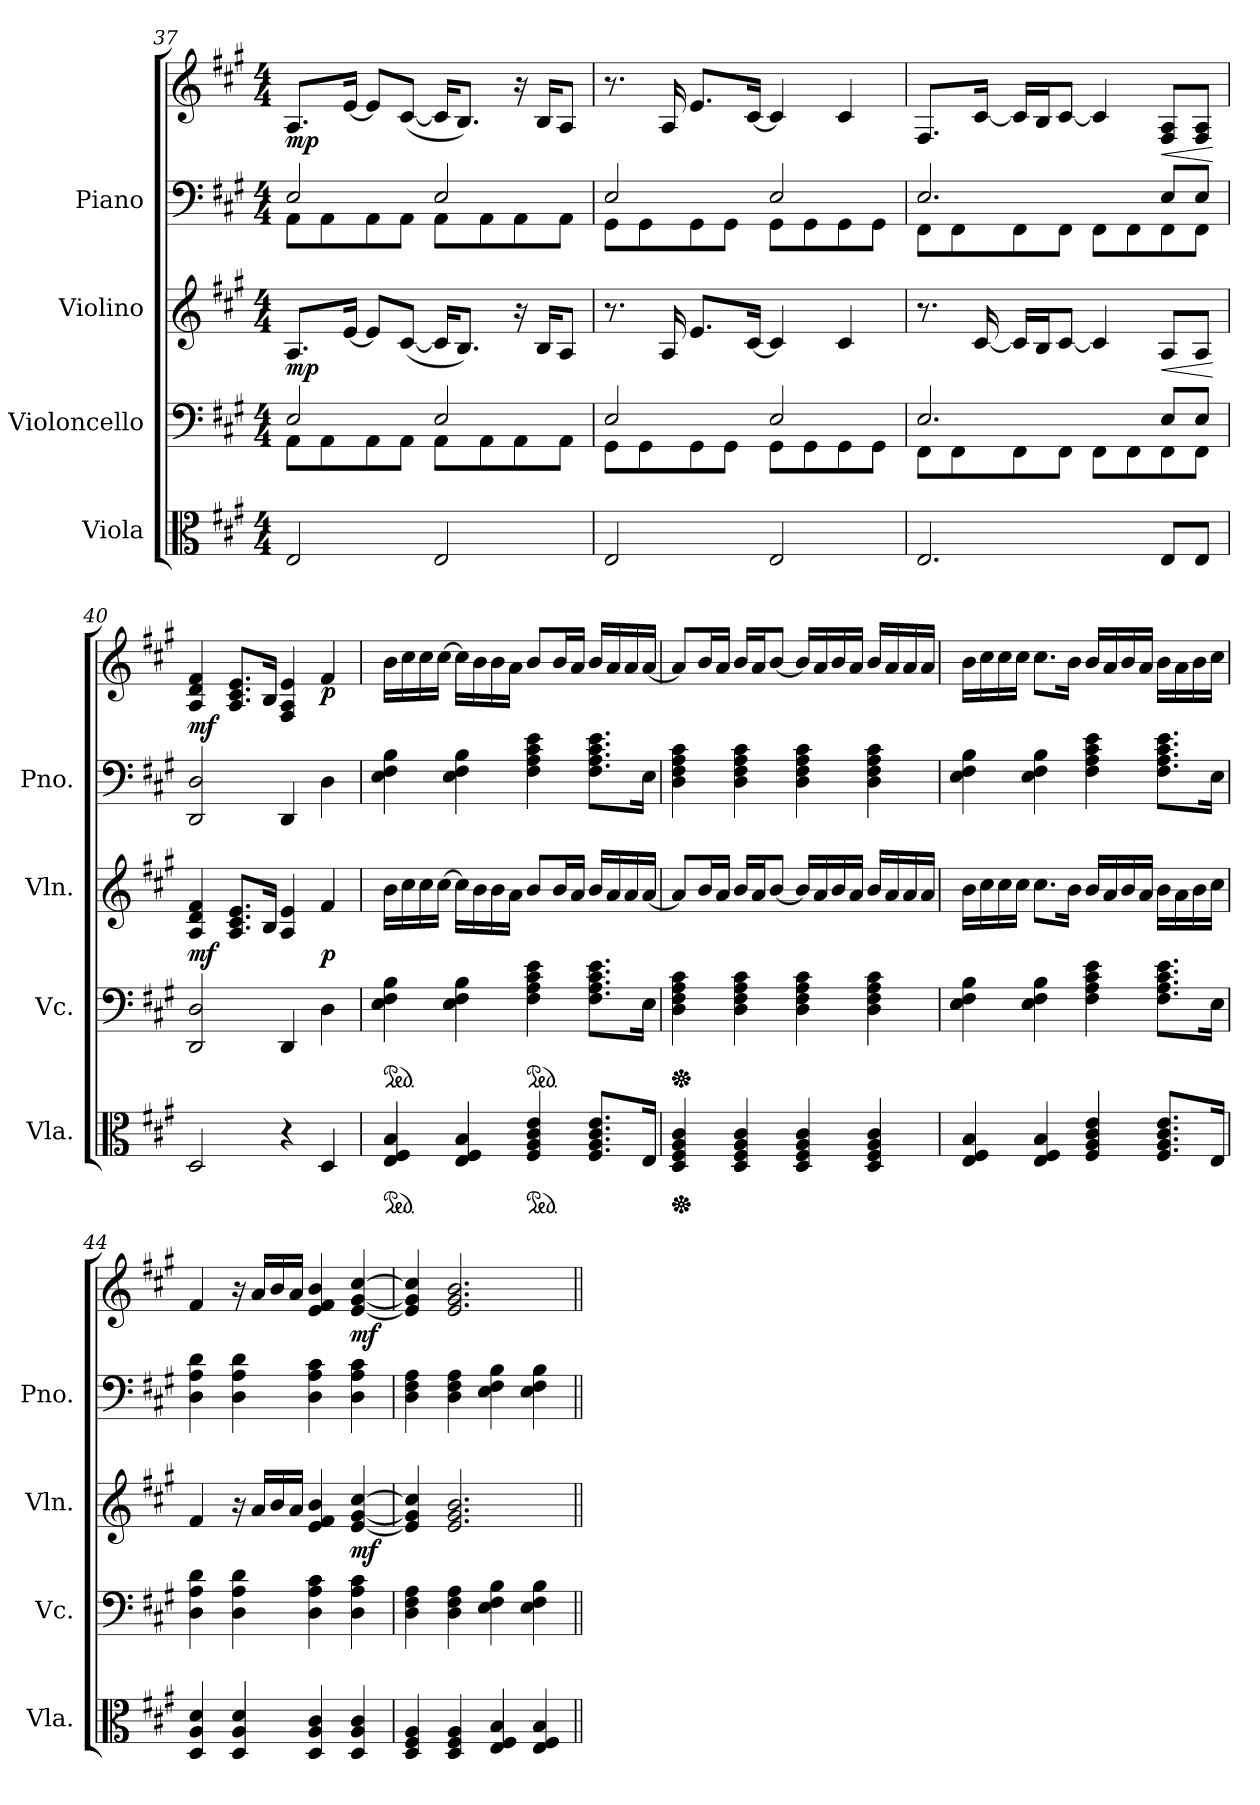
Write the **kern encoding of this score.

**kern	**kern	**kern	**dynam	**kern	**kern	**dynam
*part4	*part3	*part2	*part2	*part1	*part1	*part1
*staff5	*staff4	*staff3	*staff3	*staff2	*staff1	*staff1/2
*I"Viola	*I"Violoncello	*I"Violino	*	*I"Piano	*	*
*I'Vla.	*I'Vc.	*I'Vln.	*	*I'Pno.	*	*
*clefC3	*clefF4	*clefG2	*	*clefF4	*clefG2	*
*k[f#c#g#]	*k[f#c#g#]	*k[f#c#g#]	*	*k[f#c#g#]	*k[f#c#g#]	*
*M4/4	*M4/4	*M4/4	*	*M4/4	*M4/4	*
=37	=37	=37	=37	=37	=37	=37
*	*^	*	*	*^	*	*
!	!	!	!	!LO:DY:b	!	!	!	!LO:DY:b
2E/	2E/	8AA\L	8.A/L	mp	2E/	8AA\L	8.A/L	mp
.	.	8AA\	.	.	.	8AA\	.	.
.	.	.	[16e/Jk	.	.	.	[16e/Jk	.
.	.	8AA\	8e/L]	.	.	8AA\	8e/L]	.
.	.	8AA\J	([8c#/J	.	.	8AA\J	([8c#/J	.
2E/	2E/	8AA\L	16c#/KL]	.	2E/	8AA\L	16c#/KL]	.
.	.	.	8.B/J)	.	.	.	8.B/J)	.
.	.	8AA\	.	.	.	8AA\	.	.
.	.	8AA\	16r	.	.	8AA\	16r	.
.	.	.	16B/KL	.	.	.	16B/KL	.
.	.	8AA\J	8A/J	.	.	8AA\J	8A/J	.
=38	=38	=38	=38	=38	=38	=38	=38	=38
2E/	2E/	8GG#\L	8.r	.	2E/	8GG#\L	8.r	.
.	.	8GG#\	.	.	.	8GG#\	.	.
.	.	.	16A/	.	.	.	16A/	.
.	.	8GG#\	8.e/L	.	.	8GG#\	8.e/L	.
.	.	8GG#\J	.	.	.	8GG#\J	.	.
.	.	.	[16c#/Jk	.	.	.	[16c#/Jk	.
2E/	2E/	8GG#\L	4c#/]	.	2E/	8GG#\L	4c#/]	.
.	.	8GG#\	.	.	.	8GG#\	.	.
.	.	8GG#\	4c#/	.	.	8GG#\	4c#/	.
.	.	8GG#\J	.	.	.	8GG#\J	.	.
!!LO:PB:g=z
=39	=39	=39	=39	=39	=39	=39	=39	=39
2.E/	2.E/	8FF#\L	8.r	.	2.E/	8FF#\L	8.F#/L	.
.	.	8FF#\	.	.	.	8FF#\	.	.
.	.	.	[16c#/	.	.	.	[16c#/Jk	.
.	.	8FF#\	16c#/LL]	.	.	8FF#\	16c#/LL]	.
.	.	.	16B/J	.	.	.	16B/J	.
.	.	8FF#\J	[8c#/J	.	.	8FF#\J	[8c#/J	.
.	.	8FF#\L	4c#/]	.	.	8FF#\L	4c#/]	.
.	.	8FF#\	.	.	.	8FF#\	.	.
!	!	!	!	!LO:HP:b	!	!	!	!LO:HP:b
8E/L	8E/L	8FF#\	8A/L	<	8E/L	8FF#\	8F#/ 8A/L	<
8E/J	8E/J	8FF#\J	8A/J	.	8E/J	8FF#\J	8F#/ 8A/J	.
*	*v	*v	*	*	*v	*v	*	*
.	.	.	[	.	.	[
=40	=40	=40	=40	=40	=40	=40
!	!	!	!LO:DY:b	!	!	!LO:DY:b
2D/	2DD/ 2D/	4A/ 4d/ 4f#/	mf	2DD/ 2D/	4A/ 4d/ 4f#/	mf
.	.	8.A/ 8.c#/ 8.e/L	.	.	8.A/ 8.c#/ 8.e/L	.
.	.	16B/Jk	.	.	16B/Jk	.
4r	4DD/	4A/ 4e/	.	4DD/	4F#/ 4A/ 4e/	.
!	!	!	!LO:DY:b	!	!	!LO:DY:b
4D/	4D\	4f#/	p	4D\	4f#/	p
=41	=41	=41	=41	=41	=41	=41
*ped	*	*	*	*	*	*
*	*ped	*	*	*	*	*
4E/ 4F#/ 4B/	4E\ 4F#\ 4B\	16b\LL	.	4E\ 4F#\ 4B\	16b\LL	.
.	.	16cc#\	.	.	16cc#\	.
.	.	16cc#\	.	.	16cc#\	.
.	.	[16cc#\JJ	.	.	[16cc#\JJ	.
4E/ 4F#/ 4B/	4E\ 4F#\ 4B\	16cc#\LL]	.	4E\ 4F#\ 4B\	16cc#\LL]	.
.	.	16b\	.	.	16b\	.
.	.	16b\	.	.	16b\	.
.	.	16a\JJ	.	.	16a\JJ	.
*ped	*	*	*	*	*	*
*	*ped	*	*	*	*	*
4F#/ 4A/ 4c#/ 4e/	4F#\ 4A\ 4c#\ 4e\	8b/L	.	4F#\ 4A\ 4c#\ 4e\	8b/L	.
.	.	16b/L	.	.	16b/L	.
.	.	16a/JJ	.	.	16a/JJ	.
8.F#/ 8.A/ 8.c#/ 8.e/L	8.F#\ 8.A\ 8.c#\ 8.e\L	16b/LL	.	8.F#\ 8.A\ 8.c#\ 8.e\L	16b/LL	.
.	.	16a/	.	.	16a/	.
.	.	16a/	.	.	16a/	.
16E/Jk	16E\Jk	[16a/JJ	.	16E\Jk	[16a/JJ	.
!!LO:LB:g=z
=42	=42	=42	=42	=42	=42	=42
*Xped	*	*	*	*	*	*
*Xped	*	*	*	*	*	*
*	*Xped	*	*	*	*	*
*	*Xped	*	*	*	*	*
4D/ 4F#/ 4A/ 4c#/	4D\ 4F#\ 4A\ 4c#\	8a/L]	.	4D\ 4F#\ 4A\ 4c#\	8a/L]	.
.	.	16b/L	.	.	16b/L	.
.	.	16a/JJ	.	.	16a/JJ	.
4D/ 4F#/ 4A/ 4c#/	4D\ 4F#\ 4A\ 4c#\	16b/LL	.	4D\ 4F#\ 4A\ 4c#\	16b/LL	.
.	.	16a/J	.	.	16a/J	.
.	.	[8b/J	.	.	[8b/J	.
4D/ 4F#/ 4A/ 4c#/	4D\ 4F#\ 4A\ 4c#\	16b/LL]	.	4D\ 4F#\ 4A\ 4c#\	16b/LL]	.
.	.	16a/	.	.	16a/	.
.	.	16b/	.	.	16b/	.
.	.	16a/JJ	.	.	16a/JJ	.
4D/ 4F#/ 4A/ 4c#/	4D\ 4F#\ 4A\ 4c#\	16b/LL	.	4D\ 4F#\ 4A\ 4c#\	16b/LL	.
.	.	16a/	.	.	16a/	.
.	.	16a/	.	.	16a/	.
.	.	16a/JJ	.	.	16a/JJ	.
=43	=43	=43	=43	=43	=43	=43
4E/ 4F#/ 4B/	4E\ 4F#\ 4B\	16b\LL	.	4E\ 4F#\ 4B\	16b\LL	.
.	.	16cc#\	.	.	16cc#\	.
.	.	16cc#\	.	.	16cc#\	.
.	.	16cc#\JJ	.	.	16cc#\JJ	.
4E/ 4F#/ 4B/	4E\ 4F#\ 4B\	8.cc#\L	.	4E\ 4F#\ 4B\	8.cc#\L	.
.	.	16b\Jk	.	.	16b\Jk	.
4F#/ 4A/ 4c#/ 4e/	4F#\ 4A\ 4c#\ 4e\	16b/LL	.	4F#\ 4A\ 4c#\ 4e\	16b/LL	.
.	.	16a/	.	.	16a/	.
.	.	16b/	.	.	16b/	.
.	.	16a/JJ	.	.	16a/JJ	.
8.F#/ 8.A/ 8.c#/ 8.e/L	8.F#\ 8.A\ 8.c#\ 8.e\L	16b\LL	.	8.F#\ 8.A\ 8.c#\ 8.e\L	16b\LL	.
.	.	16a\	.	.	16a\	.
.	.	16b\	.	.	16b\	.
16E/Jk	16E\Jk	16cc#\JJ	.	16E\Jk	16cc#\JJ	.
=44	=44	=44	=44	=44	=44	=44
4D/ 4A/ 4d/	4D\ 4A\ 4d\	4f#/	.	4D\ 4A\ 4d\	4f#/	.
4D/ 4A/ 4d/	4D\ 4A\ 4d\	16r	.	4D\ 4A\ 4d\	16r	.
.	.	16a/LL	.	.	16a/LL	.
.	.	16b/	.	.	16b/	.
.	.	16a/JJ	.	.	16a/JJ	.
4D/ 4A/ 4c#/	4D\ 4A\ 4c#\	4e/ 4f#/ 4b/	.	4D\ 4A\ 4c#\	4e/ 4f#/ 4b/	.
!	!	!	!LO:DY:b	!	!	!LO:DY:b
4D/ 4A/ 4c#/	4D\ 4A\ 4c#\	[4e/ [4g#/ [4cc#/	mf	4D\ 4A\ 4c#\	[4e/ [4g#/ [4cc#/	mf
!!LO:PB:g=z
=45	=45	=45	=45	=45	=45	=45
4D/ 4F#/ 4A/	4D\ 4F#\ 4A\	4e/] 4g#/] 4cc#/]	.	4D\ 4F#\ 4A\	4e/] 4g#/] 4cc#/]	.
4D/ 4F#/ 4A/	4D\ 4F#\ 4A\	2.e/ 2.g#/ 2.b/	.	4D\ 4F#\ 4A\	2.e/ 2.g#/ 2.b/	.
4E/ 4F#/ 4B/	4E\ 4F#\ 4B\	.	.	4E\ 4F#\ 4B\	.	.
4E/ 4F#/ 4B/	4E\ 4F#\ 4B\	.	.	4E\ 4F#\ 4B\	.	.
=||	=||	=||	=||	=||	=||	=||
*-	*-	*-	*-	*-	*-	*-
